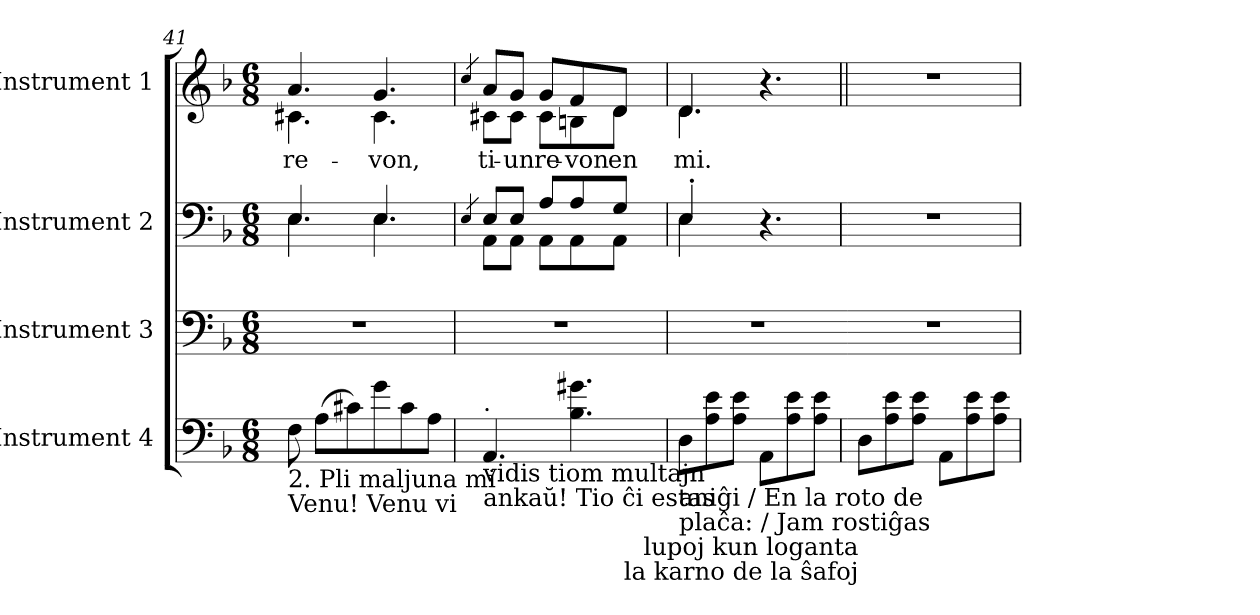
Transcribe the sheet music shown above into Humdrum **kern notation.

**kern	**kern	**kern	**kern	**text
*part4	*part3	*part2	*part1	*part1
*staff4	*staff3	*staff2	*staff1	*staff1
*I"Instrument 4	*I"Instrument 3	*I"Instrument 2	*I"Instrument 1	*
!!LO:LB:g=z
*clefF4	*clefF4	*clefF4	*clefG2	*
*k[b-]	*k[b-]	*k[b-]	*k[b-]	*
*F:	*F:	*F:	*F:	*
*M6/8	*M6/8	*M6/8	*M6/8	*
=41	=41	=41	=41	=41
*	*	*^	*	*
!	!	!	!	!	!LO:LY:b:cj
*	*	*	*	*^	*
8F\	2.r	4.E/	4.E\	4.a/	4.c#X\	re-
(>8A\L	.	.	.	.	.	.
8c#X\)	.	.	.	.	.	.
!	!	!	!	!	!	!LO:LY:b:cj
8g\	.	4.E/	4.E\	4.g/	4.c#\	-von,
8c#\	.	.	.	.	.	.
8A\J	.	.	.	.	.	.
!LO:TX:b:t=2. Pli maljuna mi	!	!	!	!	!	!
!LO:TX:b:t=Venu! Venu vi	!	!	!	!	!	!
=42	=42	=42	=42	=42	=42	=42
.	.	4qE/	.	4qcc/	.	.
!	!	!	!	!	!	!LO:LY:b:rj
4.AA/	2.r	8E/L	8AA\L	8a/L	8c#X\L	ti-
!	!	!	!	!	!	!LO:LY:b:cj
.	.	8E/J	8AA\J	8g/J	8c#\J	-un
!	!	!	!	!	!	!LO:LY:b:cj
.	.	8A/L	8AA\L	8g/L	8c#\L	re-
!	!	!	!	!	!	!LO:LY:b:cj
4.g#\ 4.B-\	.	8A/	8AA\	8f/	8Bn\	-von
!	!	!	!	!	!	!LO:LY:b:cj
.	.	8G/J	8AA\J	8d/J	8d\J	en
.	.	8ryy	8ryy	8ryy	8ryy	.
!LO:TX:a:t=.	!	!	!	!	!	!
!LO:TX:b:t=vidis tiom multajn	!	!	!	!	!	!
!LO:TX:b:t=ankaŭ! Tio ĉi estas	!	!	!	!	!	!
=43	=43	=43	=43	=43	=43	=43
!	!	!	!	!	!	!LO:LY:b:cj
8D\L	2.r	4E'>/	4E\	4.d/	4.d\	mi.
8e\ 8A\	.	.	.	.	.	.
8e\ 8A\J	.	8ryy	2ryy	.	.	.
8AA\L	.	4.r	.	4.r	4.ryy	.
8e\ 8A\	.	.	.	.	.	.
8e\ 8A\J	.	.	.	.	.	.
*	*	*v	*v	*	*	*
*	*	*	*v	*v	*
!LO:TX:b:t=aniĝi / En la roto de	!	!	!	!
!LO:TX:b:t=plaĉa&colon; / Jam rostiĝas	!	!	!	!
=44	=44	=44	=44||	=44||
!	!	!LO:N:vis=1	!LO:N:vis=1	!
8D\L	2.r	2.r	2.r	.
8e\ 8A\	.	.	.	.
8e\ 8A\J	.	.	.	.
8AA\L	.	.	.	.
8e\ 8A\	.	.	.	.
8e\ 8A\J	.	.	.	.
!LO:TX:b:t=lupoj kun loganta	!	!	!	!
!LO:TX:b:t=la karno de la ŝafoj	!	!	!	!
=	=	=	=	=
*-	*-	*-	*-	*-
